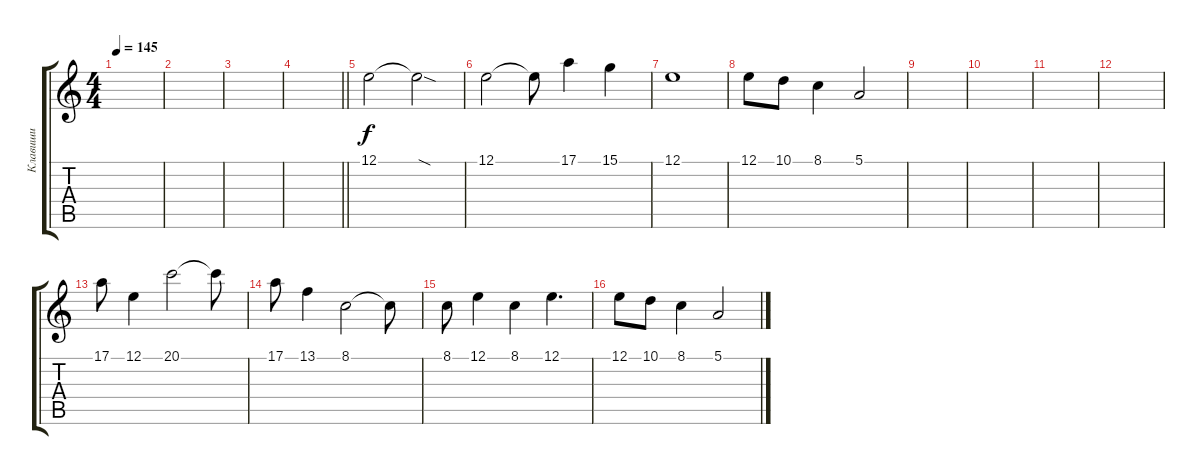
\track ("Клавиши" "Клавиши") {instrument lead1square}
\staff {score tabs}
\tuning (E4 B3 G3 D3 A2 E2) {hide}
\ts (4 4)
\tempo 145
\clef g2
\ks c
|
|
|
\barLineRight lightlight
|
12.1.2{instrument harmonica} 12.1{sod t}.2 |
12.1.2 12.1{t}.8 17.1.4 15.1.4 |
12.1.1 |
12.1.8 10.1.8 8.1.4 5.1.2 |
|
|
|
|
17.1.8 12.1.4 20.1.2 20.1{t}.8 |
17.1.8 13.1.4 8.1.2 8.1{t}.8 |
8.1.8 12.1.4 8.1.4 12.1.4{d} |
12.1.8 10.1.8 8.1.4 5.1.2
